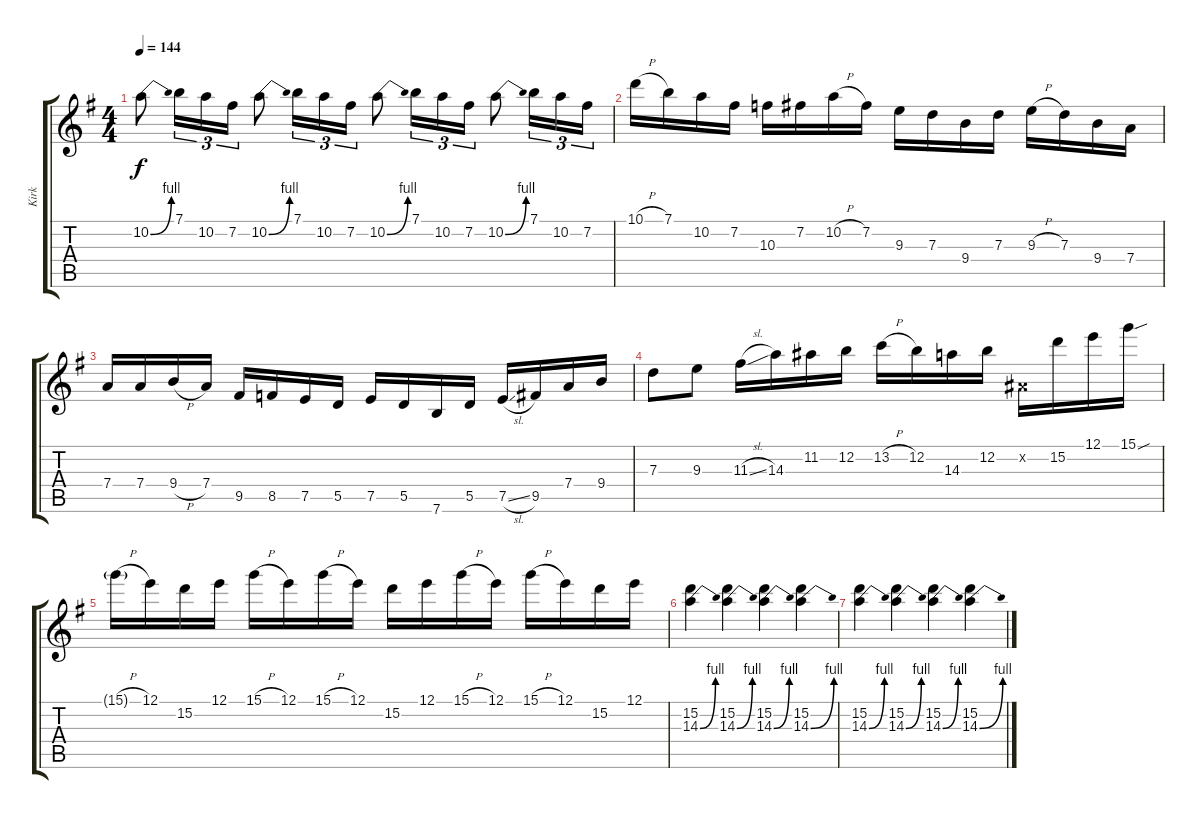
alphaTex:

\track ("Kirk" "Kirk") {instrument acousticguitarsteel}
\staff {score tabs}
\tuning (E4 B3 G3 D3 A2 E2) {hide}
\ts (4 4)
\tempo 144
\clef g2
\ks g
10.2{be (bend 0 0 60 4)}.8{dy f} 7.1.16{tu (3 2)} 10.2.16{tu (3 2)} 7.2.16{tu (3 2)} 10.2{be (bend 0 0 60 4)}.8 7.1.16{tu (3 2)} 10.2.16{tu (3 2)} 7.2.16{tu (3 2)} 10.2{be (bend 0 0 60 4)}.8 7.1.16{tu (3 2)} 10.2.16{tu (3 2)} 7.2.16{tu (3 2)} 10.2{be (bend 0 0 60 4)}.8 7.1.16{tu (3 2)} 10.2.16{tu (3 2)} 7.2.16{tu (3 2)} |
10.1{h}.16 7.1.16 10.2.16 7.2.16 10.3.16 7.2.16 10.2{h}.16 7.2.16 9.3.16 7.3.16 9.4.16 7.3.16 9.3{h}.16 7.3.16 9.4.16 7.4.16 |
7.4.16 7.4.16 9.4{h}.16 7.4.16 9.5.16 8.5.16 7.5.16 5.5.16 7.5.16 5.5.16 7.6.16 5.5.16 7.5{sl}.16 9.5.16 7.4.16 9.4.16 |
7.3.8 9.3.8 11.3{sl}.16 14.3.16 11.2.16 12.2.16 13.2{h}.16 12.2.16 14.3.16 12.2.16 -1.2{x}.16 15.2.16 12.1.16 15.1{sou}.16 |
15.1{h g}.16 12.1.16 15.2.16 12.1.16 15.1{h}.16 12.1.16 15.1{h}.16 12.1.16 15.2.16 12.1.16 15.1{h}.16 12.1.16 15.1{h}.16 12.1.16 15.2.16 12.1.16 |
(15.2 14.3{be (bend 0 0 60 4)}).4{volume 0} (15.2 14.3{be (bend 0 0 60 4)}).4 (15.2 14.3{be (bend 0 0 60 4)}).4 (15.2 14.3{be (bend 0 0 60 4)}).4 |
(15.2 14.3{be (bend 0 0 60 4)}).4 (15.2 14.3{be (bend 0 0 60 4)}).4 (15.2 14.3{be (bend 0 0 60 4)}).4 (15.2 14.3{be (bend 0 0 60 4)}).4
